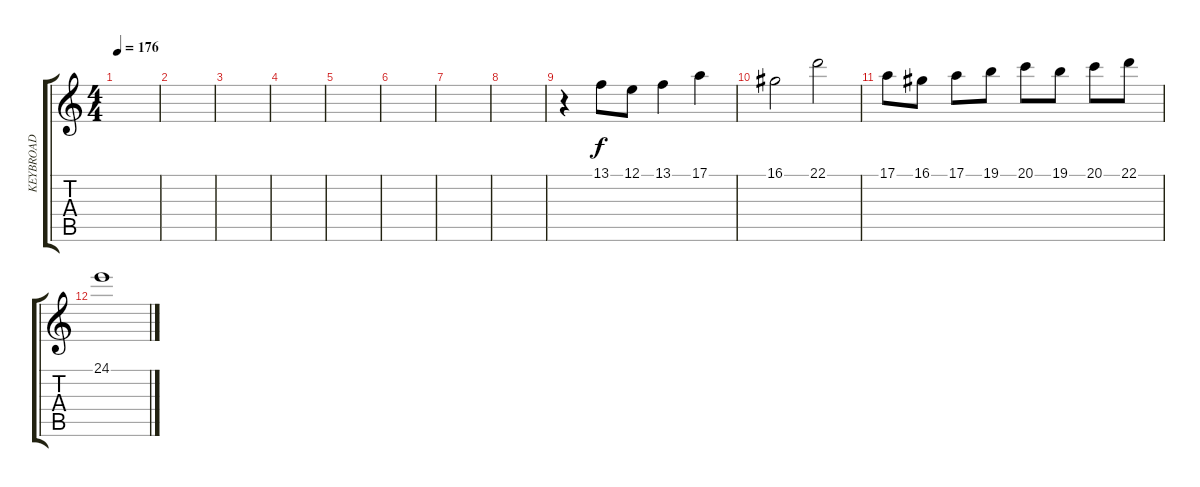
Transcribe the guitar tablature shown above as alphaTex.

\track ("KEYBROAD" "KEYBROAD") {instrument synthstrings2}
\staff {score tabs}
\tuning (E4 B3 G3 D3 A2 E2) {hide}
\ts (4 4)
\tempo 176
\clef g2
\ks c
|
|
|
|
|
|
|
|
r.4 13.1.8 12.1.8 13.1.4 17.1.4 |
16.1.2 22.1.2 |
17.1.8 16.1.8 17.1.8 19.1.8 20.1.8 19.1.8 20.1.8 22.1.8 |
24.1.1
